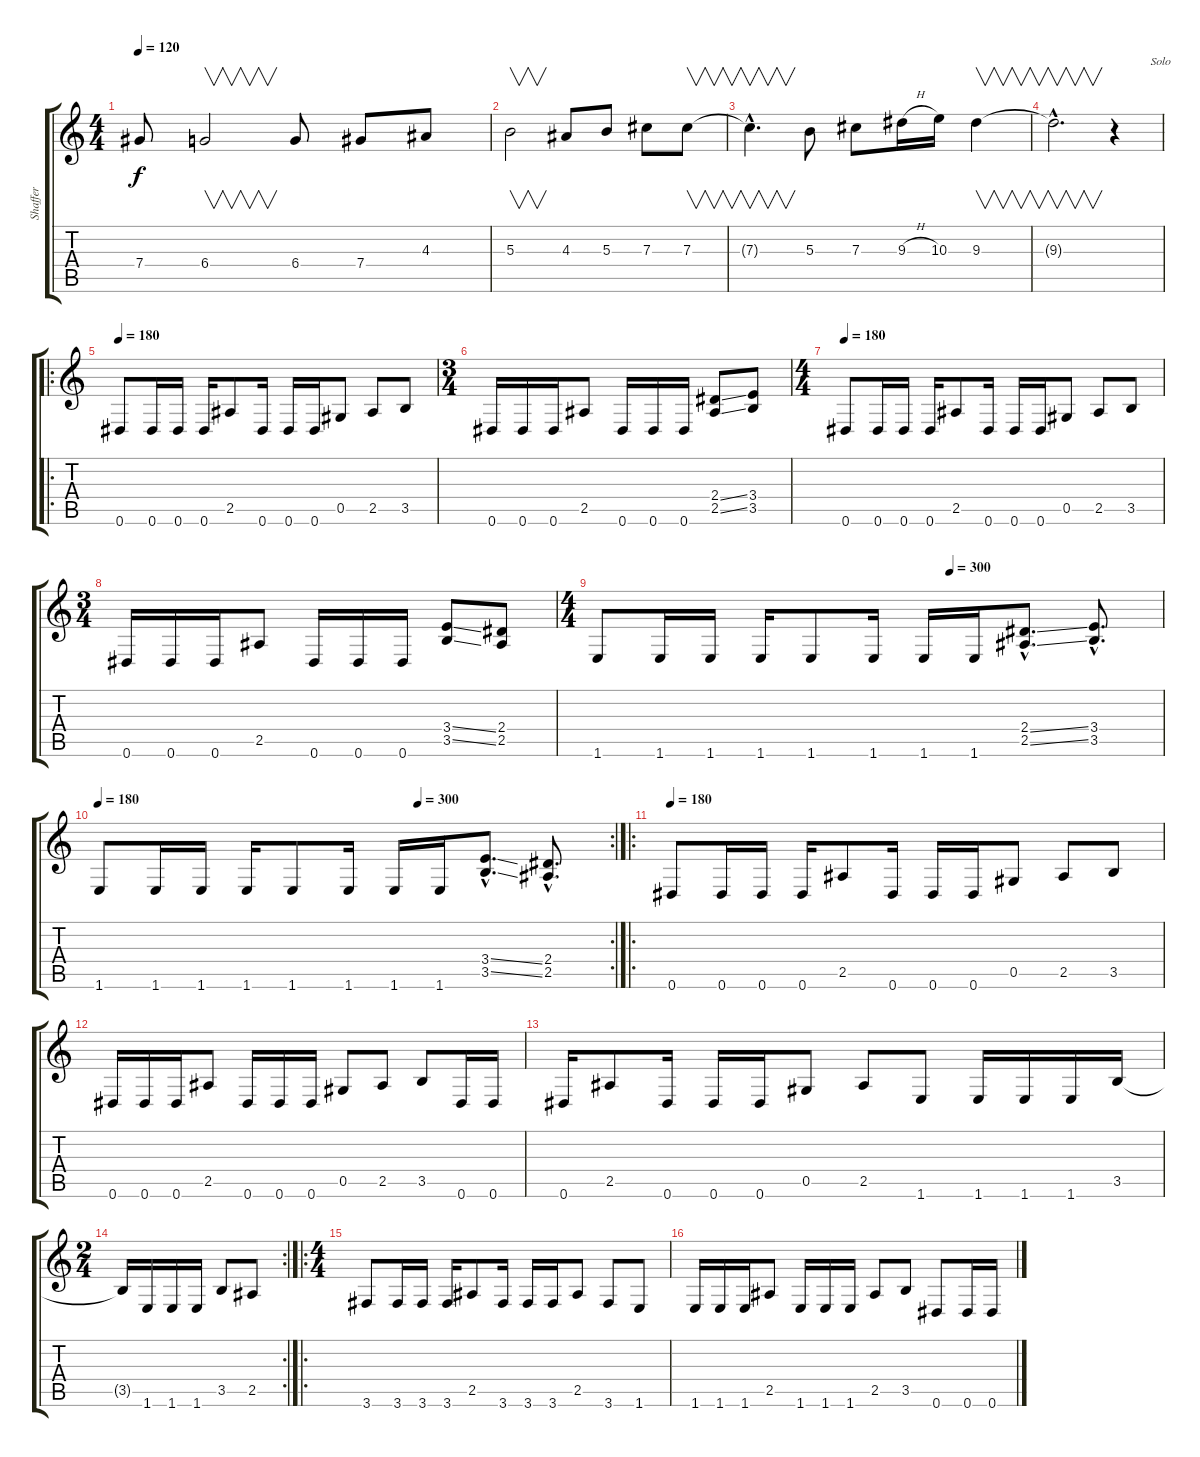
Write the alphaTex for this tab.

\track ("Shaffer" "Shaffer") {instrument distortionguitar}
\staff {score tabs}
\tuning (Eb4 Bb3 Gb3 Db3 Ab2 Eb2) {hide}
\ts (4 4)
\tempo 120
\clef g2
\ks c
7.4.8{dy f} 6.4.2{v} 6.4.8 7.4.8 4.3.8 |
5.3.2{v} 4.3.8 5.3.8 7.3.8 7.3.8{v} |
7.3{hac t}.4{v d} 5.3.8 7.3.8 9.3{h}.16 10.3.16 9.3.4{v} |
9.3{hac t}.2{v d} r.4{txt "            Solo"} |
\ro
\tempo 180
0.6.8 0.6.16 0.6.16 0.6.16 2.5.8 0.6.16 0.6.16 0.6.16 0.5.8 2.5.8 3.5.8 |
\ts (3 4)
0.6.16 0.6.16 0.6.16 2.5.8 0.6.16 0.6.16 0.6.16 (2.4{ss} 2.5{ss}).8 (3.4 3.5).8 |
\ts (4 4)
\tempo 180
0.6.8 0.6.16 0.6.16 0.6.16 2.5.8 0.6.16 0.6.16 0.6.16 0.5.8 2.5.8 3.5.8 |
\ts (3 4)
0.6.16 0.6.16 0.6.16 2.5.8 0.6.16 0.6.16 0.6.16 (3.4{ss} 3.5{ss}).8 (2.4 2.5).8 |
\ts (4 4)
\tempo (300 0.625)
1.6.8 1.6.16 1.6.16 1.6.16 1.6.8 1.6.16 1.6.16 1.6.16 (2.4{ss hac} 2.5{ss hac}).8{d} (3.4{hac} 3.5{hac}).8{d} |
\rc 2
\tempo 180
\tempo (300 0.625)
1.6.8 1.6.16 1.6.16 1.6.16 1.6.8 1.6.16 1.6.16 1.6.16 (3.4{ss hac} 3.5{ss hac}).8{d} (2.4{hac} 2.5{hac}).8{d} |
\ro
\tempo 180
0.6.8 0.6.16 0.6.16 0.6.16 2.5.8 0.6.16 0.6.16 0.6.16 0.5.8 2.5.8 3.5.8 |
0.6.16 0.6.16 0.6.16 2.5.8 0.6.16 0.6.16 0.6.16 0.5.8 2.5.8 3.5.8 0.6.16 0.6.16 |
0.6.16 2.5.8 0.6.16 0.6.16 0.6.16 0.5.8 2.5.8 1.6.8 1.6.16 1.6.16 1.6.16 3.5.16 |
\rc 2
\ts (2 4)
3.5{t}.16 1.6.16 1.6.16 1.6.16 3.5.8 2.5.8 |
\ro
\ts (4 4)
3.6.8 3.6.16 3.6.16 3.6.16 2.5.8 3.6.16 3.6.16 3.6.16 2.5.8 3.6.8 1.6.8 |
1.6.16 1.6.16 1.6.16 2.5.8 1.6.16 1.6.16 1.6.16 2.5.8 3.5.8 0.6.8 0.6.16 0.6.16
